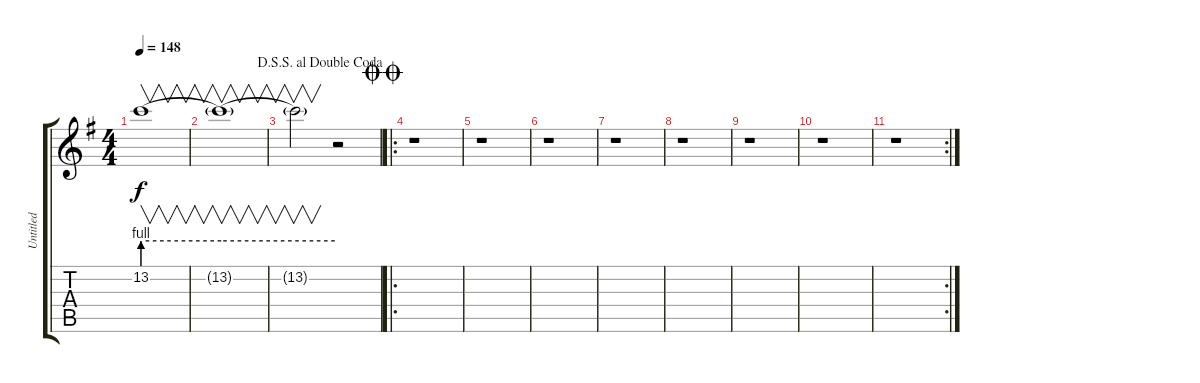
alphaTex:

\track ("Untitled" "Untitled") {instrument distortionguitar}
\staff {score tabs}
\tuning (D4 A3 F3 C3 G2 D2) {hide}
\ts (4 4)
\tempo 148
\clef g2
\ks g
13.2{be (hold 0 4 60 4) t}.1{v dy f} |
13.2{be (hold 0 4 60 4) t}.1{v} |
\jump dalsegnosegnoaldoublecoda
13.2{t}.2{v} r.2 |
\ro
\jump doublecoda
r.1 |
r.1 |
r.1 |
r.1 |
r.1 |
r.1 |
r.1 |
\rc 2
r.1
